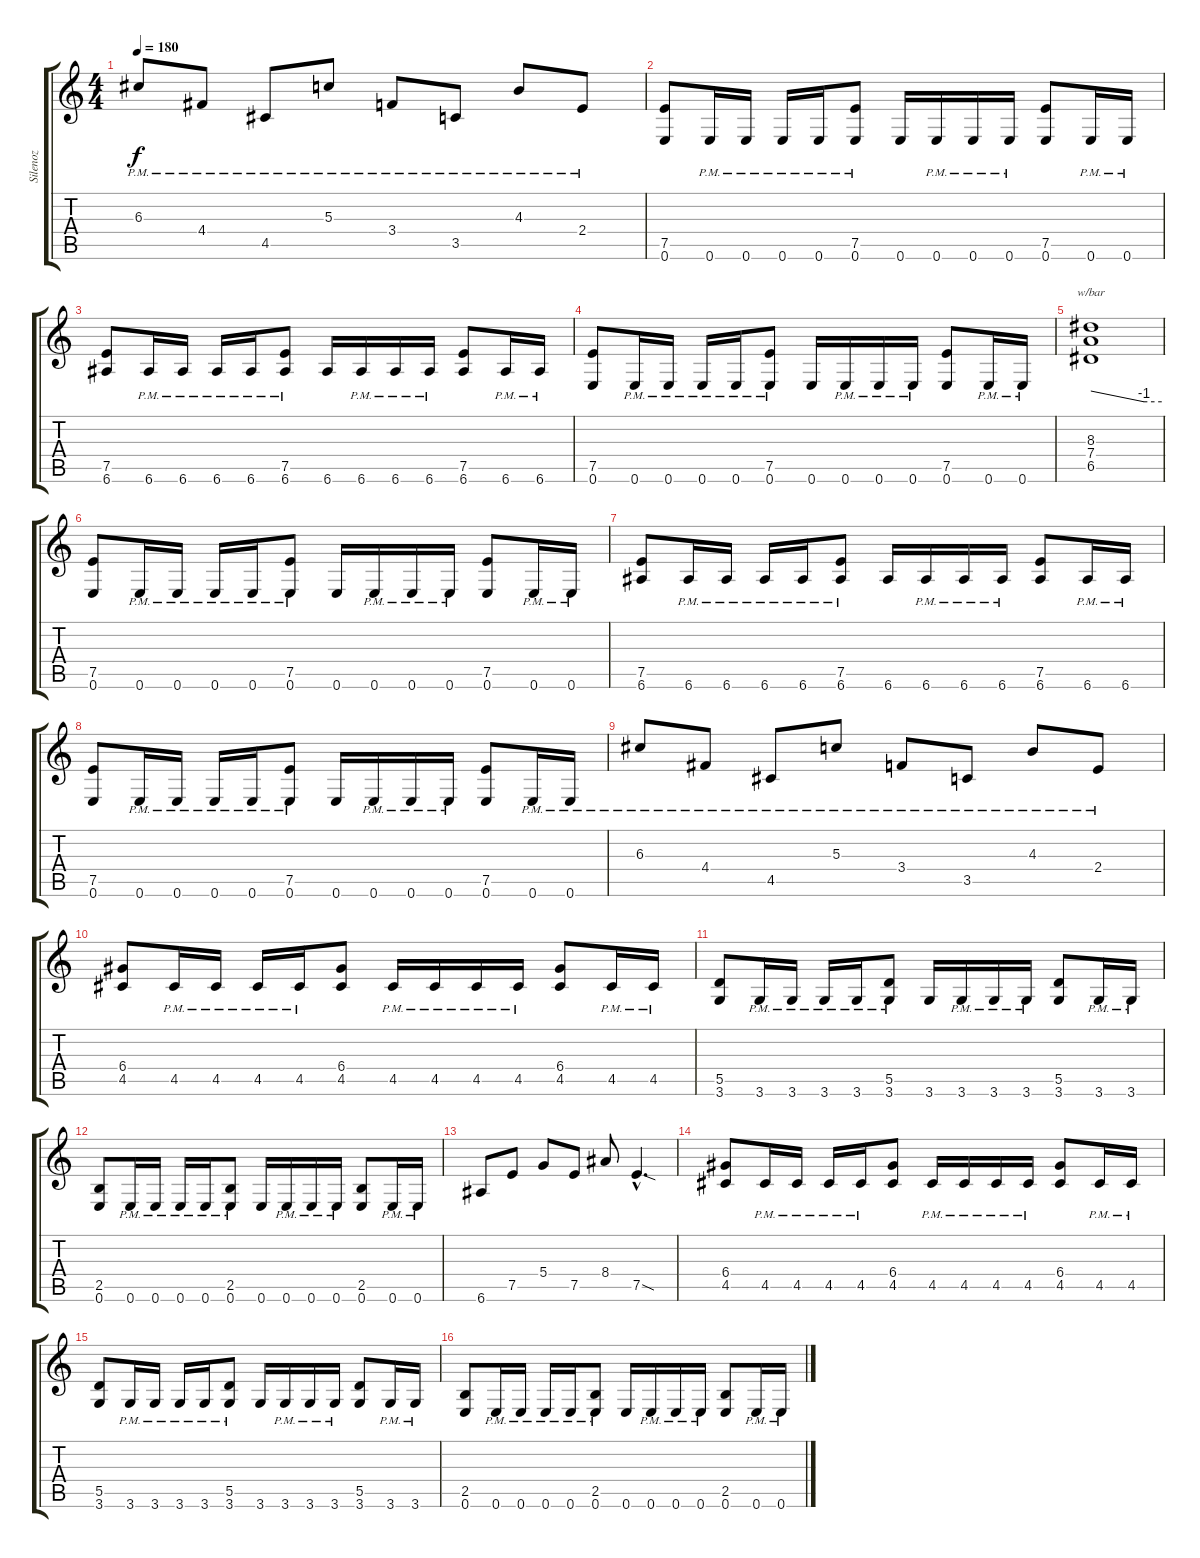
\track ("Silenoz" "Silenoz") {instrument distortionguitar}
\staff {score tabs}
\tuning (E4 B3 G3 D3 A2 E2) {hide}
\ts (4 4)
\tempo 180
\clef g2
\ks c
6.3{pm}.8{dy f} 4.4{pm}.8 4.5{pm}.8 5.3{pm}.8 3.4{pm}.8 3.5{pm}.8 4.3{pm}.8 2.4{pm}.8 |
(7.5 0.6).8 0.6{pm}.16 0.6{pm}.16 0.6{pm}.16 0.6{pm}.16 (7.5 0.6{pm}).8 0.6.16 0.6{pm}.16 0.6{pm}.16 0.6{pm}.16 (7.5 0.6).8 0.6{pm}.16 0.6{pm}.16 |
(7.5 6.6).8 6.6{pm}.16 6.6{pm}.16 6.6{pm}.16 6.6{pm}.16 (7.5 6.6{pm}).8 6.6.16 6.6{pm}.16 6.6{pm}.16 6.6{pm}.16 (7.5 6.6).8 6.6{pm}.16 6.6{pm}.16 |
(7.5 0.6).8 0.6{pm}.16 0.6{pm}.16 0.6{pm}.16 0.6{pm}.16 (7.5 0.6{pm}).8 0.6.16 0.6{pm}.16 0.6{pm}.16 0.6{pm}.16 (7.5 0.6).8 0.6{pm}.16 0.6{pm}.16 |
(8.3 7.4 6.5).1{tbe (custom default 0 0 45 -4 60 -4)} |
(7.5 0.6).8 0.6{pm}.16 0.6{pm}.16 0.6{pm}.16 0.6{pm}.16 (7.5 0.6{pm}).8 0.6.16 0.6{pm}.16 0.6{pm}.16 0.6{pm}.16 (7.5 0.6).8 0.6{pm}.16 0.6{pm}.16 |
(7.5 6.6).8 6.6{pm}.16 6.6{pm}.16 6.6{pm}.16 6.6{pm}.16 (7.5 6.6{pm}).8 6.6.16 6.6{pm}.16 6.6{pm}.16 6.6{pm}.16 (7.5 6.6).8 6.6{pm}.16 6.6{pm}.16 |
(7.5 0.6).8 0.6{pm}.16 0.6{pm}.16 0.6{pm}.16 0.6{pm}.16 (7.5 0.6{pm}).8 0.6.16 0.6{pm}.16 0.6{pm}.16 0.6{pm}.16 (7.5 0.6).8 0.6{pm}.16 0.6{pm}.16 |
6.3{pm}.8 4.4{pm}.8 4.5{pm}.8 5.3{pm}.8 3.4{pm}.8 3.5{pm}.8 4.3{pm}.8 2.4{pm}.8 |
\section ("" "")
(6.4 4.5).8 4.5{pm}.16 4.5{pm}.16 4.5{pm}.16 4.5{pm}.16 (6.4 4.5).8 4.5{pm}.16 4.5{pm}.16 4.5{pm}.16 4.5{pm}.16 (6.4 4.5).8 4.5{pm}.16 4.5{pm}.16 |
(5.5 3.6).8 3.6{pm}.16 3.6{pm}.16 3.6{pm}.16 3.6{pm}.16 (5.5 3.6{pm}).8 3.6.16 3.6{pm}.16 3.6{pm}.16 3.6{pm}.16 (5.5 3.6).8 3.6{pm}.16 3.6{pm}.16 |
(2.5 0.6).8 0.6{pm}.16 0.6{pm}.16 0.6{pm}.16 0.6{pm}.16 (2.5 0.6{pm}).8 0.6.16 0.6{pm}.16 0.6{pm}.16 0.6{pm}.16 (2.5 0.6).8 0.6{pm}.16 0.6{pm}.16 |
6.6.8 7.5.8 5.4.8 7.5.8 8.4.8 7.5{sod hac}.4{d} |
(6.4 4.5).8 4.5{pm}.16 4.5{pm}.16 4.5{pm}.16 4.5{pm}.16 (6.4 4.5).8 4.5{pm}.16 4.5{pm}.16 4.5{pm}.16 4.5{pm}.16 (6.4 4.5).8 4.5{pm}.16 4.5{pm}.16 |
(5.5 3.6).8 3.6{pm}.16 3.6{pm}.16 3.6{pm}.16 3.6{pm}.16 (5.5 3.6{pm}).8 3.6.16 3.6{pm}.16 3.6{pm}.16 3.6{pm}.16 (5.5 3.6).8 3.6{pm}.16 3.6{pm}.16 |
(2.5 0.6).8 0.6{pm}.16 0.6{pm}.16 0.6{pm}.16 0.6{pm}.16 (2.5 0.6{pm}).8 0.6.16 0.6{pm}.16 0.6{pm}.16 0.6{pm}.16 (2.5 0.6).8 0.6{pm}.16 0.6{pm}.16
